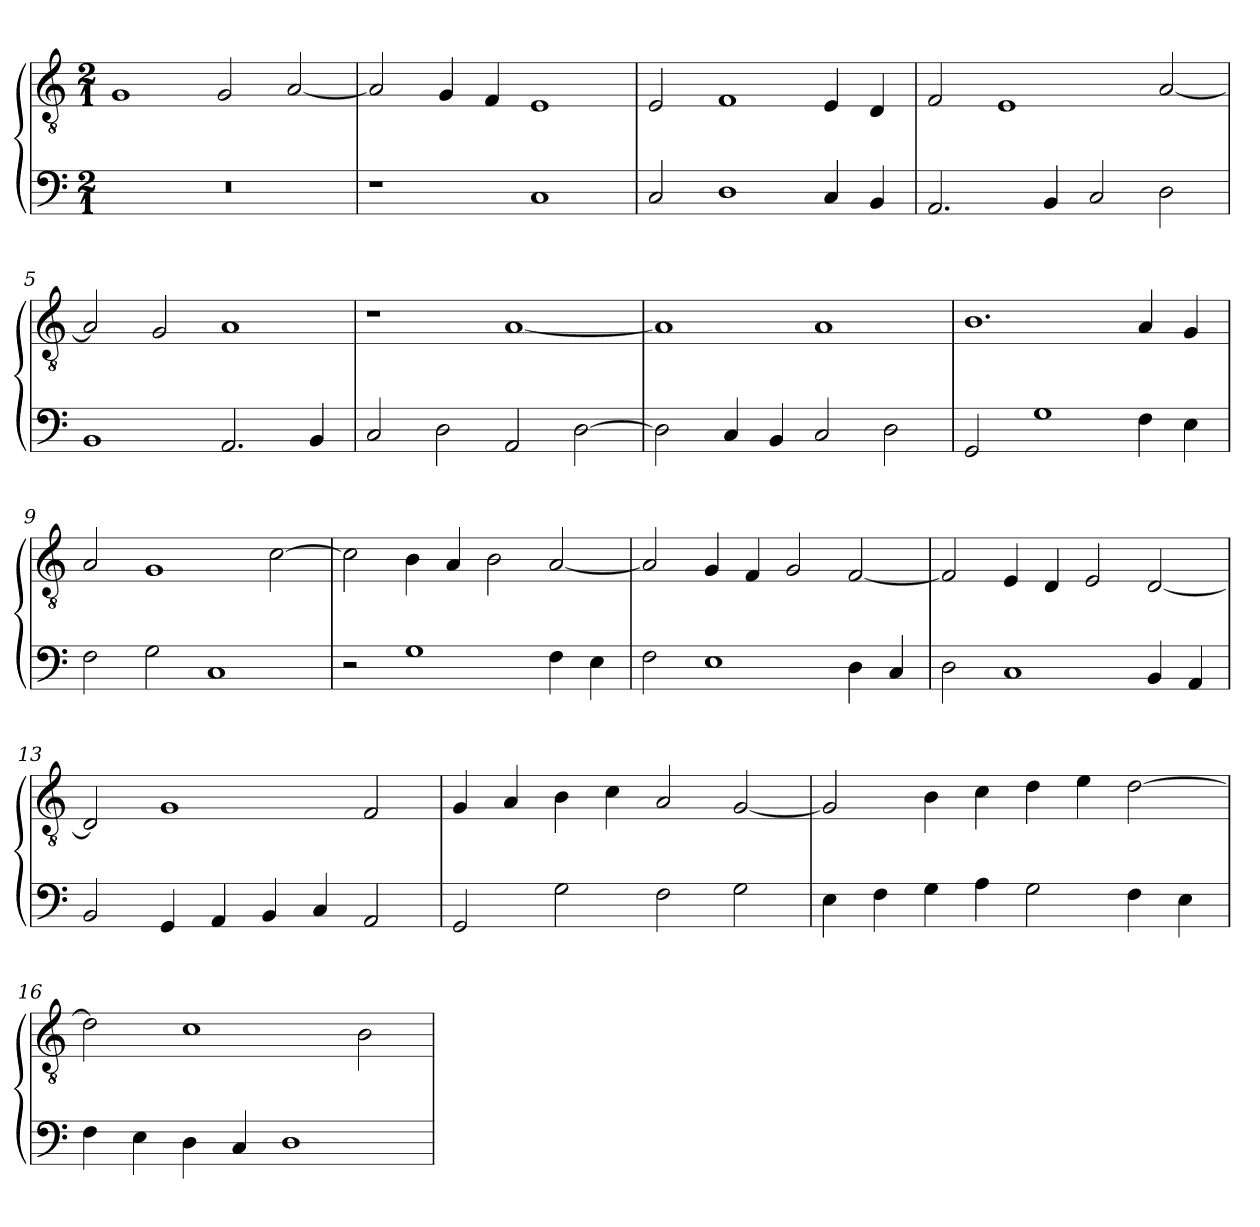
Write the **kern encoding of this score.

**kern	**kern
*part2	*part1
*staff2	*staff1
*clefF4	*clefGv2
*k[]	*k[]
*M2/1	*M2/1
=1	=1
0r	1G
.	2G
.	[2A
=2	=2
1r	2A]
.	4G
.	4F
1C	1E
=3	=3
2C	2E
1D	1F
4C	4E
4BB	4D
=4	=4
2.AA	2F
.	1E
4BB	.
2C	.
2D	[2A
=5	=5
1BB	2A]
.	2G
2.AA	1A
4BB	.
=6	=6
2C	1r
2D	.
2AA	[1A
[2D	.
=7	=7
2D]	1A]
4C	.
4BB	.
2C	1A
2D	.
=8	=8
2GG	1.B
1G	.
4F	4A
4E	4G
=9	=9
2F	2A
2G	1G
1C	.
.	[2c
=10	=10
2r	2c]
1G	4B
.	4A
.	2B
4F	[2A
4E	.
=11	=11
2F	2A]
1E	4G
.	4F
.	2G
4D	[2F
4C	.
=12	=12
2D	2F]
1C	4E
.	4D
.	2E
4BB	[2D
4AA	.
=13	=13
2BB	2D]
4GG	1G
4AA	.
4BB	.
4C	.
2AA	2F
=14	=14
2GG	4G
.	4A
2G	4B
.	4c
2F	2A
2G	[2G
=15	=15
4E	2G]
4F	.
4G	4B
4A	4c
2G	4d
.	4e
4F	[2d
4E	.
=16	=16
4F	2d]
4E	.
4D	1c
4C	.
1D	.
.	2B
=	=
*-	*-
